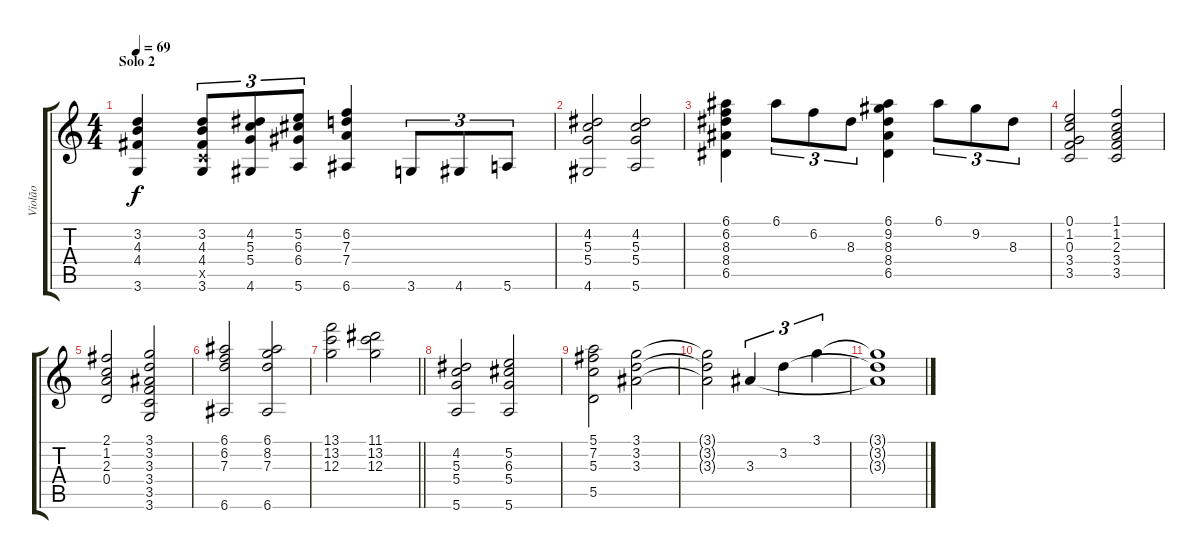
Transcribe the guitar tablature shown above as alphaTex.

\track ("Violão" "Violão") {instrument acousticguitarsteel}
\staff {score tabs}
\tuning (E4 B3 G3 D3 A2 E2) {hide}
\ts (4 4)
\section ("" "Solo 2")
\tempo 69
\clef g2
\ks c
(3.2 4.3 4.4 3.6).4{dy f} (3.2 4.3 4.4 3.5{x} 3.6).8{tu (3 2)} (4.2 5.3 5.4 4.6).8{tu (3 2)} (5.2 6.3 6.4 5.6).8{tu (3 2)} (6.2 7.3 7.4 6.6).4 3.6.8{tu (3 2)} 4.6.8{tu (3 2)} 5.6.8{tu (3 2)} |
(4.2 5.3 5.4 4.6).2 (4.2 5.3 5.4 5.6).2 |
(6.1 6.2 8.3 8.4 6.5).4 6.1.8{tu (3 2)} 6.2.8{tu (3 2)} 8.3.8{tu (3 2)} (6.1 9.2 8.3 8.4 6.5).4 6.1.8{tu (3 2)} 9.2.8{tu (3 2)} 8.3.8{tu (3 2)} |
(0.1 1.2 0.3 3.4 3.5).2 (1.1 1.2 2.3 3.4 3.5).2 |
(2.1 1.2 2.3 0.4).2 (3.1 3.2 3.3 3.4 3.5 3.6).2 |
(6.1 6.2 7.3 6.6).2 (6.1 8.2 7.3 6.6).2 |
\barLineRight lightlight
(13.1 13.2 12.3).2 (11.1 13.2 12.3).2 |
(4.2 5.3 5.4 5.6).2 (5.2 6.3 5.4 5.6).2 |
(5.1 7.2 5.3 5.5).2 (3.1 3.2 3.3).2 |
(3.1{t} 3.2{t} 3.3{t}).2 3.3.4{tu (3 2)} 3.2.4{tu (3 2)} 3.1.4{tu (3 2)} |
(3.1{t} 3.2{t} 3.3{t}).1
